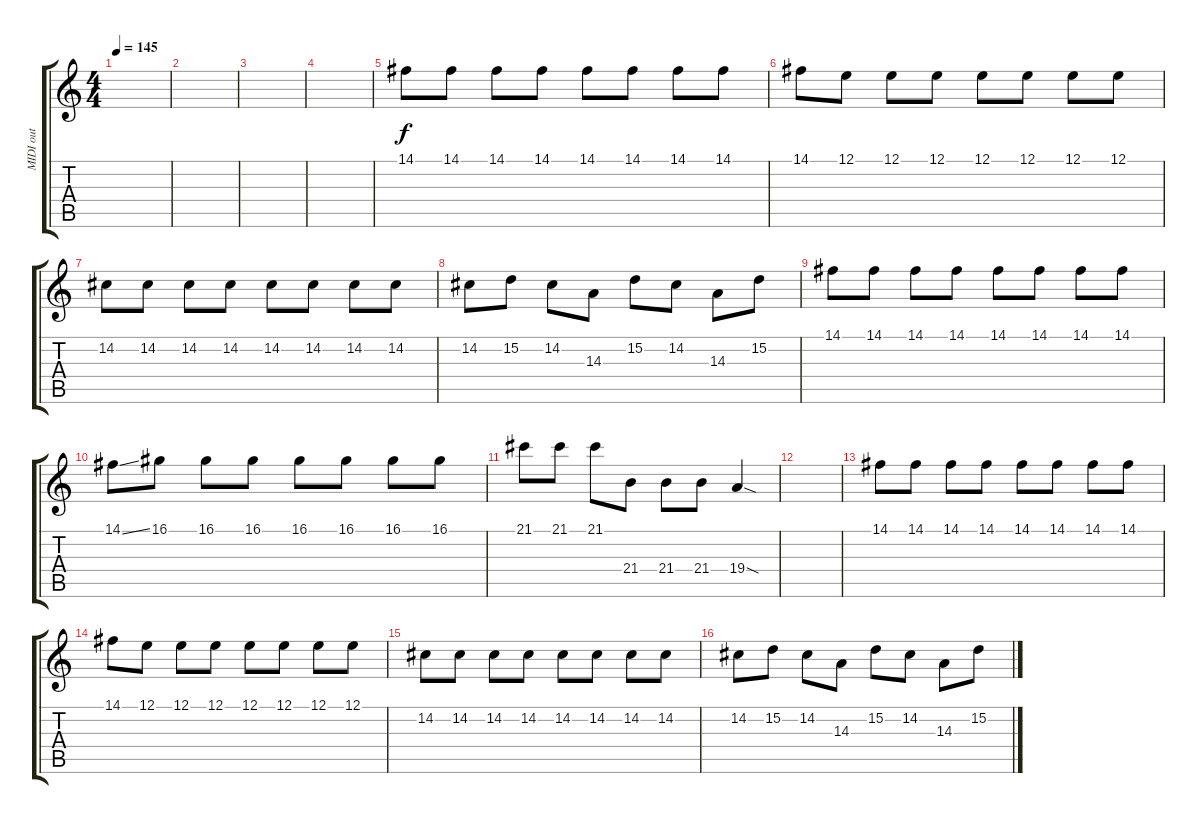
\track ("MIDI out" "MIDI out") {instrument melodictom}
\staff {score tabs}
\tuning (E4 B3 G3 D3 A2 E2) {hide}
\ts (4 4)
\tempo 145
\clef g2
\ks c
|
|
|
|
14.1.8{dy f instrument synthbrass2} 14.1.8 14.1.8 14.1.8 14.1.8 14.1.8 14.1.8 14.1.8 |
14.1.8 12.1.8 12.1.8 12.1.8 12.1.8 12.1.8 12.1.8 12.1.8 |
14.2.8 14.2.8 14.2.8 14.2.8 14.2.8 14.2.8 14.2.8 14.2.8 |
14.2.8 15.2.8 14.2.8 14.3.8 15.2.8 14.2.8 14.3.8 15.2.8 |
14.1.8 14.1.8 14.1.8 14.1.8 14.1.8 14.1.8 14.1.8 14.1.8 |
14.1{ss}.8 16.1.8 16.1.8 16.1.8 16.1.8 16.1.8 16.1.8 16.1.8 |
21.1.8 21.1.8 21.1.8 21.4.8 21.4.8 21.4.8 19.4{sod}.4 |
|
14.1.8 14.1.8 14.1.8 14.1.8 14.1.8 14.1.8 14.1.8 14.1.8 |
14.1.8 12.1.8 12.1.8 12.1.8 12.1.8 12.1.8 12.1.8 12.1.8 |
14.2.8 14.2.8 14.2.8 14.2.8 14.2.8 14.2.8 14.2.8 14.2.8 |
14.2.8 15.2.8 14.2.8 14.3.8 15.2.8 14.2.8 14.3.8 15.2.8
